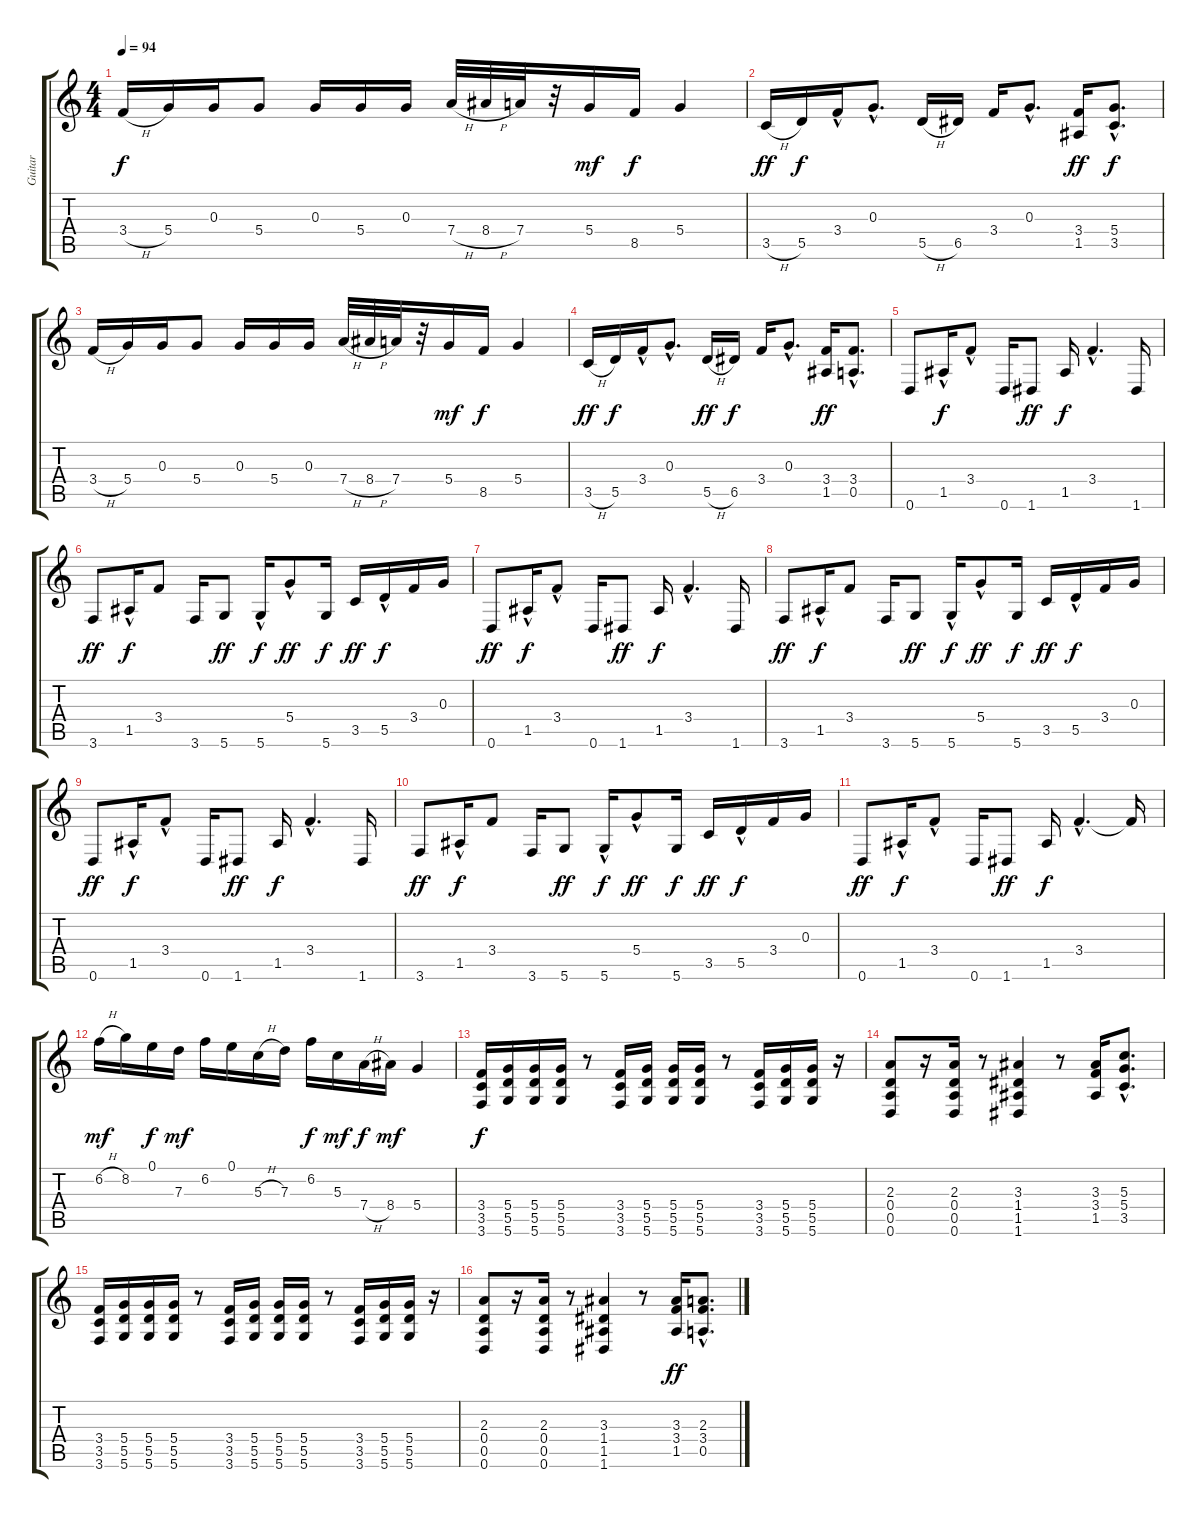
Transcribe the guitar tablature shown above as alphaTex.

\track ("Guitar" "Guitar") {instrument electricguitarclean}
\staff {score tabs}
\tuning (E4 B3 G3 D3 A2 D2) {hide}
\ts (4 4)
\tempo 94
\clef g2
\ks c
3.4{h}.16{dy f} 5.4.16 0.3.16 5.4.8 0.3.16 5.4.16 0.3.16 7.4{h}.32 8.4{h}.32 7.4.32 r.32 5.4.16{dy mf} 8.5.16{dy f} 5.4.4 |
3.5{h}.16{dy ff} 5.5.16{dy f} 3.4{hac}.16 0.3{hac}.8{d} 5.5{h}.16 6.5.16 3.4.16 0.3{hac}.8{d} (3.4 1.5).16{dy ff} (5.4{hac} 3.5{hac}).8{d dy f} |
3.4{h}.16 5.4.16 0.3.16 5.4.8 0.3.16 5.4.16 0.3.16 7.4{h}.32 8.4{h}.32 7.4.32 r.32 5.4.16{dy mf} 8.5.16{dy f} 5.4.4 |
3.5{h}.16{dy ff} 5.5.16{dy f} 3.4{hac}.16 0.3{hac}.8{d} 5.5{h}.16{dy ff} 6.5.16{dy f} 3.4.16 0.3{hac}.8{d} (3.4 1.5).16{dy ff} (3.4{hac} 0.5{hac}).8{d} |
0.6.8 1.5{hac}.16{dy f} 3.4{hac}.8 0.6.16 1.6.8{dy ff} 1.5.16{dy f} 3.4{hac}.4{d} 1.6.16 |
3.6.8{dy ff} 1.5{hac}.16{dy f} 3.4.8 3.6.16 5.6.8{dy ff} 5.6{hac}.16{dy f} 5.4{hac}.8{dy ff} 5.6.16{dy f} 3.5.16{dy ff} 5.5{hac}.16{dy f} 3.4.16 0.3.16 |
0.6.8{dy ff} 1.5{hac}.16{dy f} 3.4{hac}.8 0.6.16 1.6.8{dy ff} 1.5.16{dy f} 3.4{hac}.4{d} 1.6.16 |
3.6.8{dy ff} 1.5{hac}.16{dy f} 3.4.8 3.6.16 5.6.8{dy ff} 5.6{hac}.16{dy f} 5.4{hac}.8{dy ff} 5.6.16{dy f} 3.5.16{dy ff} 5.5{hac}.16{dy f} 3.4.16 0.3.16 |
0.6.8{dy ff} 1.5{hac}.16{dy f} 3.4{hac}.8 0.6.16 1.6.8{dy ff} 1.5.16{dy f} 3.4{hac}.4{d} 1.6.16 |
3.6.8{dy ff} 1.5{hac}.16{dy f} 3.4.8 3.6.16 5.6.8{dy ff} 5.6{hac}.16{dy f} 5.4{hac}.8{dy ff} 5.6.16{dy f} 3.5.16{dy ff} 5.5{hac}.16{dy f} 3.4.16 0.3.16 |
0.6.8{dy ff} 1.5{hac}.16{dy f} 3.4{hac}.8 0.6.16 1.6.8{dy ff} 1.5.16{dy f} 3.4{hac}.4{d} 3.4{t}.16 |
6.2{h}.16{dy mf} 8.2.16 0.1.16{dy f} 7.3.16{dy mf} 6.2.16 0.1.16 5.3{h}.16 7.3.16 6.2.16{dy f} 5.3.16{dy mf} 7.4{h}.16{dy f} 8.4.16{dy mf} 5.4.4 |
(3.4 3.5 3.6).16{dy f} (5.4 5.5 5.6).16 (5.4 5.5 5.6).16 (5.4 5.5 5.6).16 r.8 (3.4 3.5 3.6).16 (5.4 5.5 5.6).16 (5.4 5.5 5.6).16 (5.4 5.5 5.6).16 r.8 (3.4 3.5 3.6).16 (5.4 5.5 5.6).16 (5.4 5.5 5.6).16 r.16 |
(2.3 0.4 0.5 0.6).8 r.16 (2.3 0.4 0.5 0.6).16 r.8 (3.3 1.4 1.5 1.6).4 r.8 (3.3 3.4 1.5).16 (5.3{hac} 5.4{hac} 3.5{hac}).8{d} |
(3.4 3.5 3.6).16 (5.4 5.5 5.6).16 (5.4 5.5 5.6).16 (5.4 5.5 5.6).16 r.8 (3.4 3.5 3.6).16 (5.4 5.5 5.6).16 (5.4 5.5 5.6).16 (5.4 5.5 5.6).16 r.8 (3.4 3.5 3.6).16 (5.4 5.5 5.6).16 (5.4 5.5 5.6).16 r.16 |
(2.3 0.4 0.5 0.6).8 r.16 (2.3 0.4 0.5 0.6).16 r.8 (3.3 1.4 1.5 1.6).4 r.8 (3.3 3.4 1.5).16{dy ff} (2.3{hac} 3.4{hac} 0.5{hac}).8{d}
